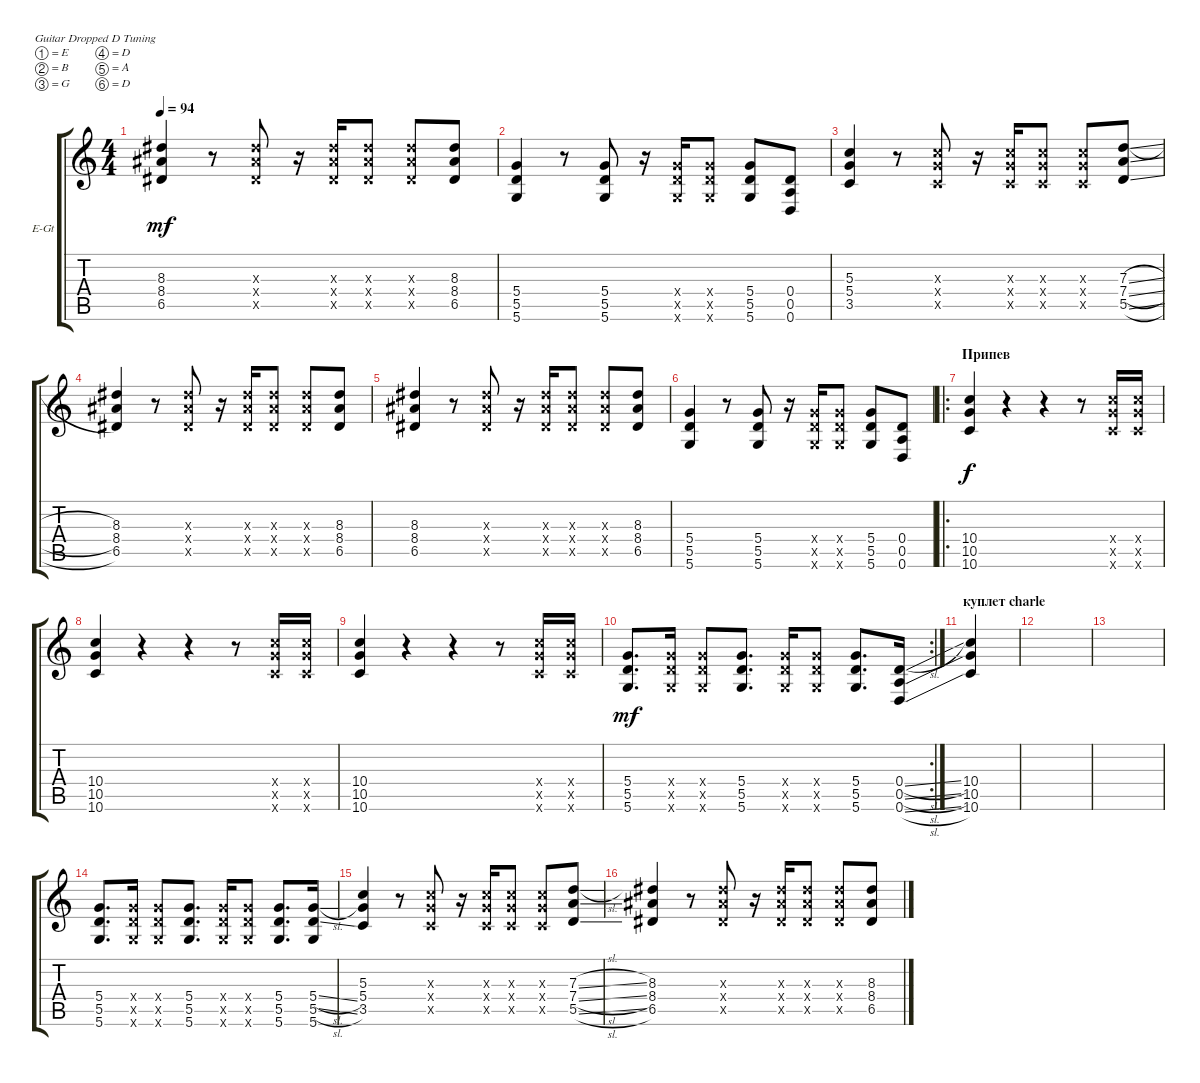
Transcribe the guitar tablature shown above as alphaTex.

\defaultSystemsLayout 4
\bracketExtendMode groupsimilarinstruments
\firstSystemTrackNameOrientation horizontal
\otherSystemsTrackNameOrientation horizontal
\track ("second guitar" "E-Gt") {instrument distortionguitar}
\staff {score tabs}
\tuning (E4 B3 G3 D3 A2 D2)
\ts (4 4)
\tempo 94
\clef g2
\scale
0.333333
\ks c
(6.5 8.4 8.3).4{dy mf} r.8 (6.5{x} 8.4{x} 8.3{x}).8 r.16 (6.5{x} 8.4{x} 8.3{x}).16 (6.5{x} 8.4{x} 8.3{x}).8 (6.5{x} 8.4{x} 8.3{x}).8 (6.5 8.4 8.3).8 |
\scale
0.333333 (5.6 5.5 5.4).4 r.8 (5.6 5.5 5.4).8 r.16 (5.4{x} 5.5{x} 5.6{x}).16 (5.6{x} 5.5{x} 5.4{x}).8 (5.6 5.5 5.4).8 (0.6 0.5 0.4).8 |
\scale
0.333333 (3.5 5.4 5.3).4 r.8 (3.5{x} 5.4{x} 5.3{x}).8 r.16 (3.5{x} 5.4{x} 5.3{x}).16 (3.5{x} 5.4{x} 5.3{x}).8 (3.5{x} 5.4{x} 5.3{x}).8 (5.5{sl} 7.4{sl} 7.3{sl}).8 |
\scale
0.333333 (6.5 8.4 8.3).4 r.8 (6.5{x} 8.4{x} 8.3{x}).8 r.16 (6.5{x} 8.4{x} 8.3{x}).16 (6.5{x} 8.4{x} 8.3{x}).8 (6.5{x} 8.4{x} 8.3{x}).8 (6.5 8.4 8.3).8 |
\scale
0.333333 (6.5 8.4 8.3).4 r.8 (6.5{x} 8.4{x} 8.3{x}).8 r.16 (6.5{x} 8.4{x} 8.3{x}).16 (6.5{x} 8.4{x} 8.3{x}).8 (6.5{x} 8.4{x} 8.3{x}).8 (6.5 8.4 8.3).8 |
(5.6 5.5 5.4).4 r.8 (5.6 5.5 5.4).8 r.16 (5.4{x} 5.5{x} 5.6{x}).16 (5.6{x} 5.5{x} 5.4{x}).8 (5.6 5.5 5.4).8 (0.6 0.5 0.4).8 |
\ro
\section ("" "Припев")
(10.6 10.5 10.4).4{dy f} r.4 r.4 r.8 (10.6{x} 10.5{x} 10.4{x}).16 (10.6{x} 10.4{x} 10.5{x}).16 |
(10.6 10.5 10.4).4 r.4 r.4 r.8 (10.6{x} 10.5{x} 10.4{x}).16 (10.6{x} 10.4{x} 10.5{x}).16 |
(10.6 10.5 10.4).4 r.4 r.4 r.8 (10.6{x} 10.5{x} 10.4{x}).16 (10.6{x} 10.4{x} 10.5{x}).16 |
\rc 2
(5.6 5.5 5.4).8{d dy mf} (5.6{x} 5.5{x} 5.4{x}).16 (5.6{x} 5.5{x} 5.4{x}).8 (5.6 5.5 5.4).8{d} (5.5{x} 5.6{x} 5.4{x}).16 (5.6{x} 5.5{x} 5.4{x}).8 (5.6 5.5 5.4).8{d} (0.6{sl} 0.5{sl} 0.4{sl}).16 |
\section ("" "куплет charle")
(10.6 10.5 10.4).4 |
|
|
(5.6 5.5 5.4).8{d} (5.6{x} 5.5{x} 5.4{x}).16 (5.6{x} 5.5{x} 5.4{x}).8 (5.6 5.5 5.4).8{d} (5.5{x} 5.6{x} 5.4{x}).16 (5.6{x} 5.5{x} 5.4{x}).8 (5.6 5.5 5.4).8{d} (5.6 5.5{sl} 5.4{sl}).16 |
(3.5 5.4 5.3).4 r.8 (3.5{x} 5.4{x} 5.3{x}).8 r.16 (3.5{x} 5.4{x} 5.3{x}).16 (3.5{x} 5.4{x} 5.3{x}).8 (3.5{x} 5.4{x} 5.3{x}).8 (5.5{sl} 7.4{sl} 7.3{sl}).8 |
(6.5 8.4 8.3).4 r.8 (6.5{x} 8.4{x} 8.3{x}).8 r.16 (6.5{x} 8.4{x} 8.3{x}).16 (6.5{x} 8.4{x} 8.3{x}).8 (6.5{x} 8.4{x} 8.3{x}).8 (6.5 8.4 8.3).8
